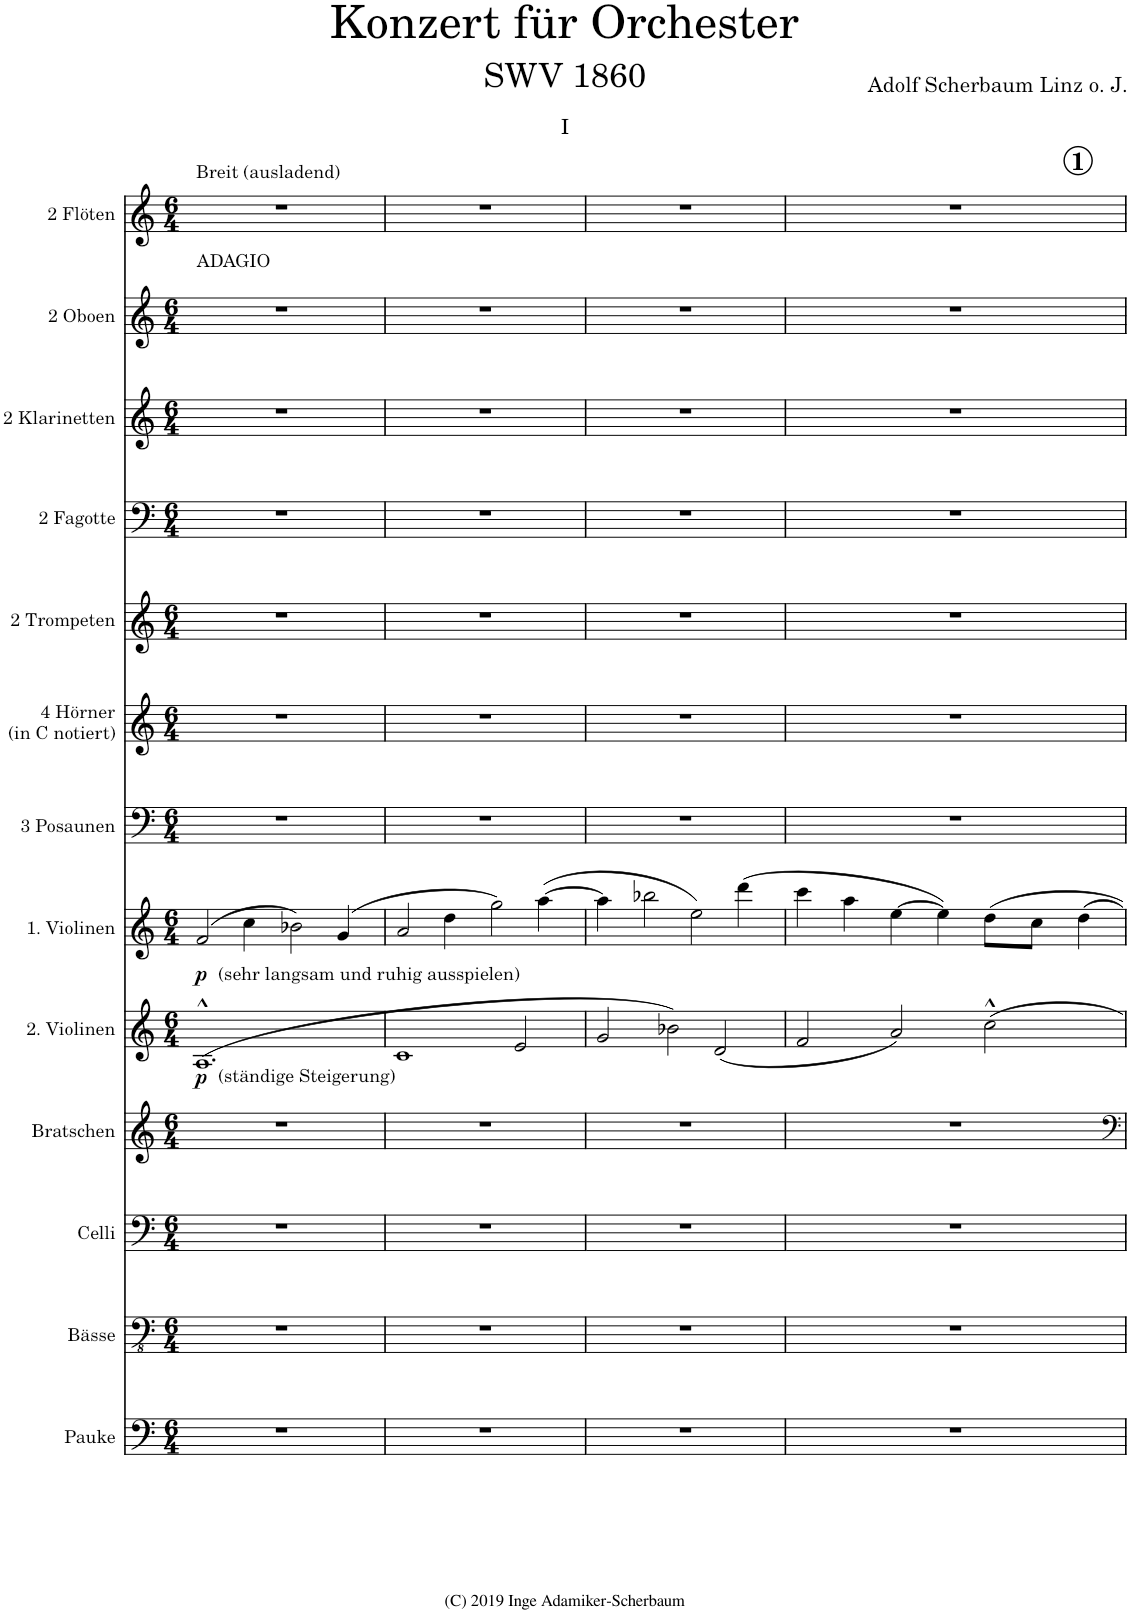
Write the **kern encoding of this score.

**kern	**kern	**kern	**kern	**kern	**dynam	**kern	**dynam	**kern	**kern	**kern	**kern	**kern	**kern	**kern
*part13	*part12	*part11	*part10	*part9	*part9	*part8	*part8	*part7	*part6	*part5	*part4	*part3	*part2	*part1
*staff13	*staff12	*staff11	*staff10	*staff9	*staff9	*staff8	*staff8	*staff7	*staff6	*staff5	*staff4	*staff3	*staff2	*staff1
*I"Pauke	*I"Bässe	*I"Celli	*I"Bratschen	*I"2. Violinen	*	*I"1. Violinen	*	*I"3 Posaunen	*I"4 Hörner (in C notiert)	*I"2 Trompeten	*I"2 Fagotte	*I"2 Klarinetten	*I"2 Oboen	*I"2 Flöten
*I'Pk.	*	*	*I'Br.	*I'2. Vl.	*	*I'1. Vl.	*	*I'Pos.	*I'Hn.	*I'Tr.	*I'Fag.	*I'Kl.	*I'Ob.	*I'Fl.
*clefF4	*clefFv4	*clefF4	*clefG2	*clefG2	*	*clefG2	*	*clefF4	*clefG2	*clefG2	*clefF4	*clefG2	*clefG2	*clefG2
*	*ITrd7c12	*	*	*	*	*	*	*	*ITrd4c7	*ITrd1c2	*	*ITrd1c2	*	*
*k[]	*k[]	*k[]	*k[]	*k[]	*	*k[]	*	*k[]	*k[]	*k[]	*k[]	*k[]	*k[]	*k[]
*M6/4	*M6/4	*M6/4	*M6/4	*M6/4	*	*M6/4	*	*M6/4	*M6/4	*M6/4	*M6/4	*M6/4	*M6/4	*M6/4
=1	=1	=1	=1	=1	=1	=1	=1	=1	=1	=1	=1	=1	=1	=1
!	!	!	!	!	!	!	!	!	!	!	!	!	!	!LO:TX:a:t=I
!	!	!	!	!	!	!	!	!	!	!	!	!	!	!LO:TX:a:t=Breit (ausladend)
!	!	!	!	!	!	!	!	!	!	!	!	!	!	!LO:TX:a:t=ADAGIO
!	!	!	!	!	!	!	!	!	!	!	!	!	!	!LO:TX:a:t=(sehr langsam und ruhig ausspielen)
!	!	!	!	!	!	!	!	!	!	!	!	!	!	!LO:TX:a:t=(ständige Steigerung)
!	!	!	!	!	!LO:DY:b	!	!LO:DY:b	!	!	!	!	!	!	!
1.r	1.r	1.r	1.r	(1.A^^	p	(2f/	p	1.r	1.r	1.r	1.r	1.r	1.r	1.r
.	.	.	.	.	.	4cc\	.	.	.	.	.	.	.	.
.	.	.	.	.	.	2b-X\)	.	.	.	.	.	.	.	.
.	.	.	.	.	.	(4g/	.	.	.	.	.	.	.	.
=2	=2	=2	=2	=2	=2	=2	=2	=2	=2	=2	=2	=2	=2	=2
1.r	1.r	1.r	1.r	1c	.	2a/	.	1.r	1.r	1.r	1.r	1.r	1.r	1.r
.	.	.	.	.	.	4dd\	.	.	.	.	.	.	.	.
.	.	.	.	.	.	2gg\)	.	.	.	.	.	.	.	.
.	.	.	.	2e/	.	.	.	.	.	.	.	.	.	.
.	.	.	.	.	.	([4aa\	.	.	.	.	.	.	.	.
=3	=3	=3	=3	=3	=3	=3	=3	=3	=3	=3	=3	=3	=3	=3
1.r	1.r	1.r	1.r	2g/	.	4aa\]	.	1.r	1.r	1.r	1.r	1.r	1.r	1.r
.	.	.	.	.	.	2bb-X\	.	.	.	.	.	.	.	.
.	.	.	.	2b-X\)	.	.	.	.	.	.	.	.	.	.
.	.	.	.	.	.	2ee\)	.	.	.	.	.	.	.	.
.	.	.	.	(2d/	.	.	.	.	.	.	.	.	.	.
.	.	.	.	.	.	(4ddd\	.	.	.	.	.	.	.	.
!!LO:REH:place=s1:a:B:cj:enc=circle:fs=14:t=1:qo=5
=4	=4	=4	=4	=4	=4	=4	=4	=4	=4	=4	=4	=4	=4	=4
1.r	1.r	1.r	1.r	2f/	.	4ccc\	.	1.r	1.r	1.r	1.r	1.r	1.r	1.r
.	.	.	.	.	.	4aa\	.	.	.	.	.	.	.	.
.	.	.	.	2a/)	.	[4ee\	.	.	.	.	.	.	.	.
.	.	.	.	.	.	4ee\])	.	.	.	.	.	.	.	.
.	.	.	.	2cc^^\	.	8dd\L	.	.	.	.	.	.	.	.
.	.	.	.	.	.	8cc\J	.	.	.	.	.	.	.	.
.	.	.	.	.	.	4dd\	.	.	.	.	.	.	.	.
=	=	=	=	=	=	=	=	=	=	=	=	=	=	=
*-	*-	*-	*-	*-	*-	*-	*-	*-	*-	*-	*-	*-	*-	*-
